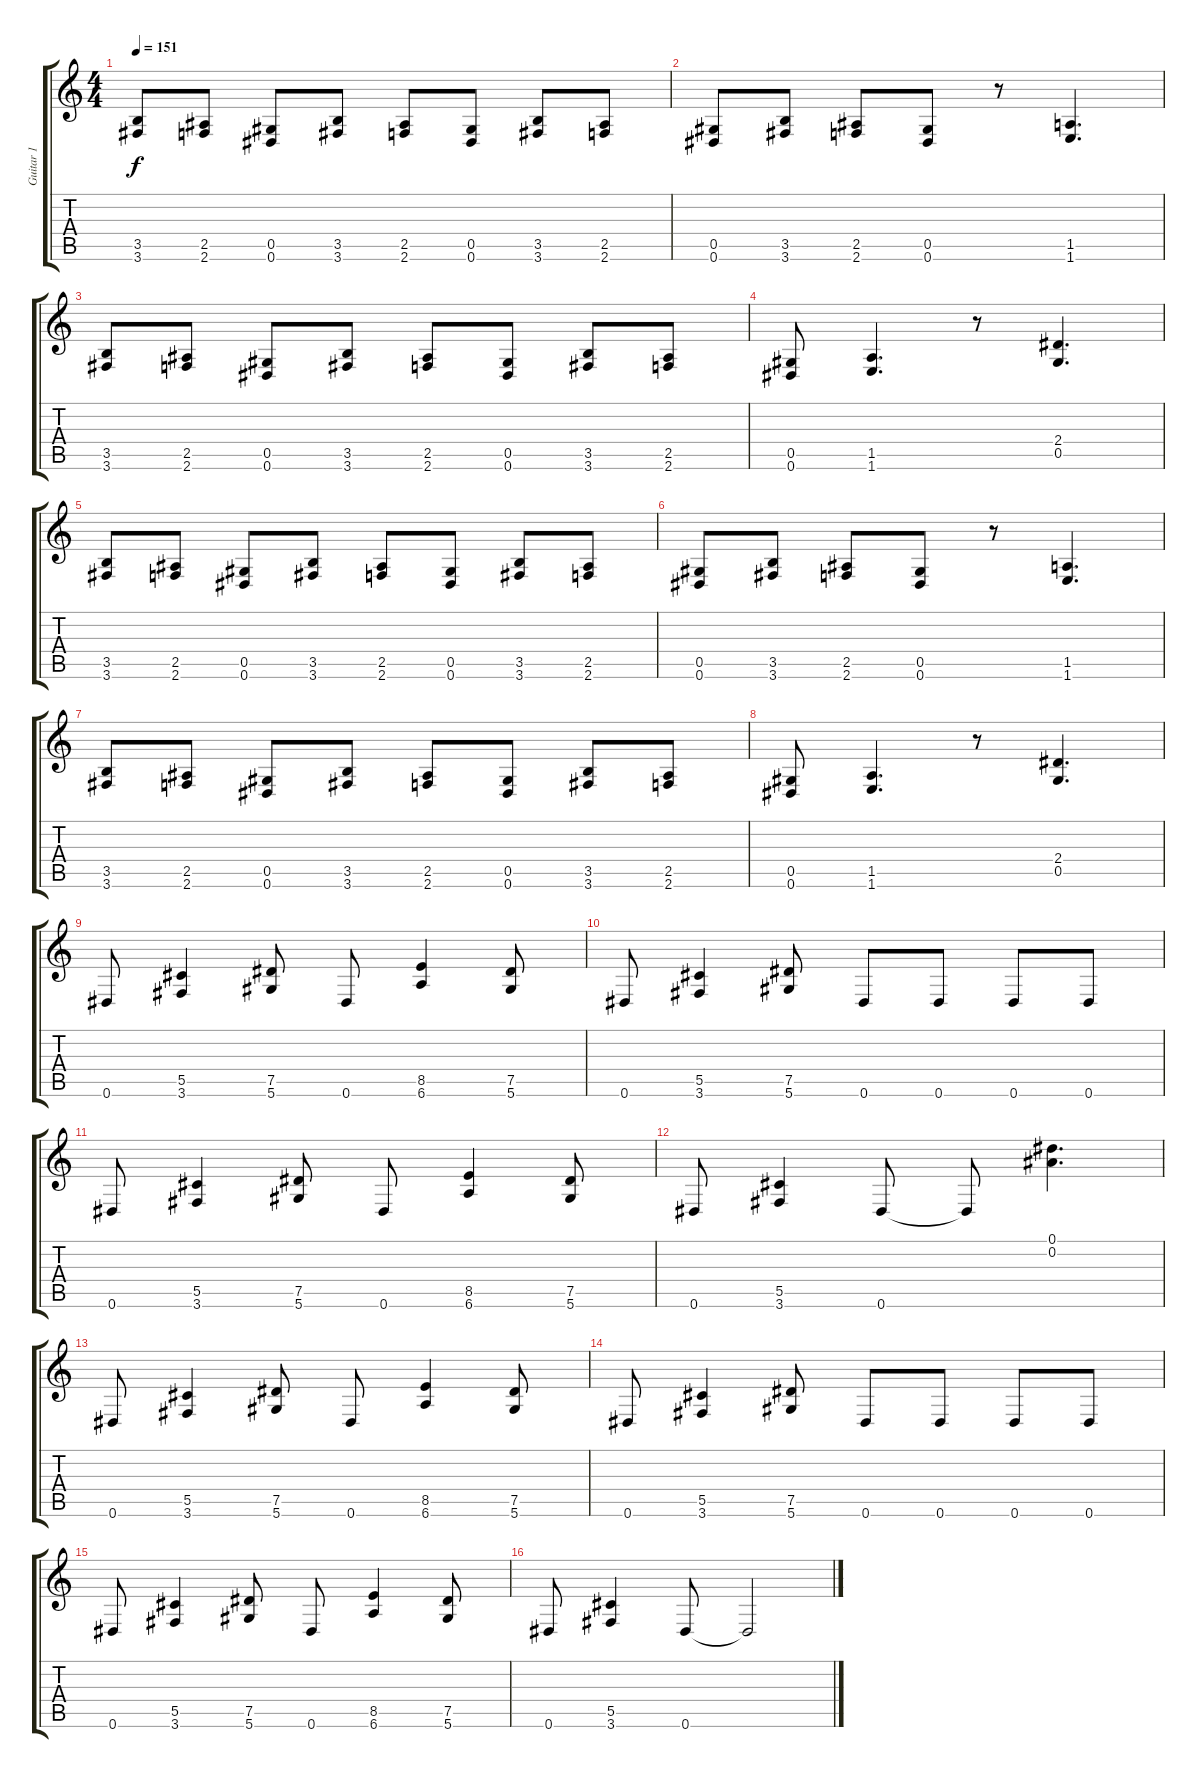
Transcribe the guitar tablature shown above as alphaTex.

\track ("Guitar 1" "Guitar 1") {instrument distortionguitar}
\staff {score tabs}
\tuning (Eb4 Bb3 Gb3 Db3 Ab2 Eb2) {hide}
\ts (4 4)
\tempo 151
\clef g2
\ks c
(3.5 3.6).8{dy f} (2.5 2.6).8 (0.5 0.6).8 (3.5 3.6).8 (2.5 2.6).8 (0.5 0.6).8 (3.5 3.6).8 (2.5 2.6).8 |
(0.5 0.6).8 (3.5 3.6).8 (2.5 2.6).8 (0.5 0.6).8 r.8 (1.5 1.6).4{d} |
(3.5 3.6).8 (2.5 2.6).8 (0.5 0.6).8 (3.5 3.6).8 (2.5 2.6).8 (0.5 0.6).8 (3.5 3.6).8 (2.5 2.6).8 |
(0.5 0.6).8 (1.5 1.6).4{d} r.8 (2.4 0.5).4{d} |
(3.5 3.6).8 (2.5 2.6).8 (0.5 0.6).8 (3.5 3.6).8 (2.5 2.6).8 (0.5 0.6).8 (3.5 3.6).8 (2.5 2.6).8 |
(0.5 0.6).8 (3.5 3.6).8 (2.5 2.6).8 (0.5 0.6).8 r.8 (1.5 1.6).4{d} |
(3.5 3.6).8 (2.5 2.6).8 (0.5 0.6).8 (3.5 3.6).8 (2.5 2.6).8 (0.5 0.6).8 (3.5 3.6).8 (2.5 2.6).8 |
(0.5 0.6).8 (1.5 1.6).4{d} r.8 (2.4 0.5).4{d} |
0.6.8 (5.5 3.6).4 (7.5 5.6).8 0.6.8 (8.5 6.6).4 (7.5 5.6).8 |
0.6.8 (5.5 3.6).4 (7.5 5.6).8 0.6.8 0.6.8 0.6.8 0.6.8 |
0.6.8 (5.5 3.6).4 (7.5 5.6).8 0.6.8 (8.5 6.6).4 (7.5 5.6).8 |
0.6.8 (5.5 3.6).4 0.6.8 0.6{t}.8 (0.1 0.2).4{d} |
0.6.8 (5.5 3.6).4 (7.5 5.6).8 0.6.8 (8.5 6.6).4 (7.5 5.6).8 |
0.6.8 (5.5 3.6).4 (7.5 5.6).8 0.6.8 0.6.8 0.6.8 0.6.8 |
0.6.8 (5.5 3.6).4 (7.5 5.6).8 0.6.8 (8.5 6.6).4 (7.5 5.6).8 |
0.6.8 (5.5 3.6).4 0.6.8 0.6{t}.2
